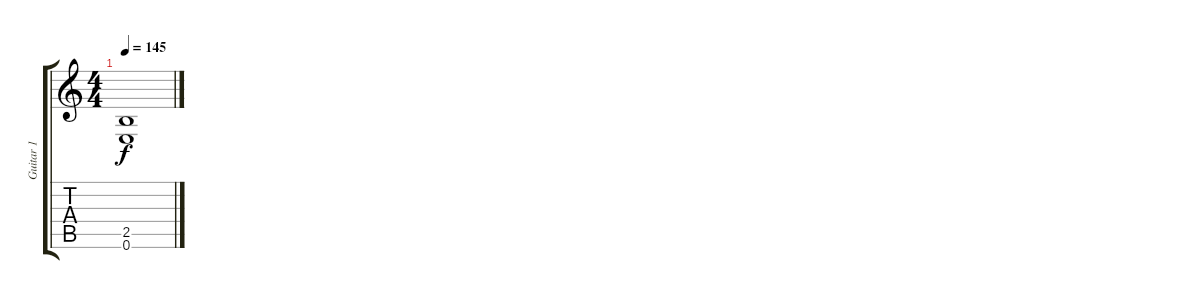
\track ("Guitar 1" "Guitar 1") {instrument distortionguitar}
\staff {score tabs}
\tuning (E4 B3 G3 D3 A2 E2) {hide}
\ts (4 4)
\tempo 145
\clef g2
\ks c
(2.5{t} 0.6{t}).1{dy f}
